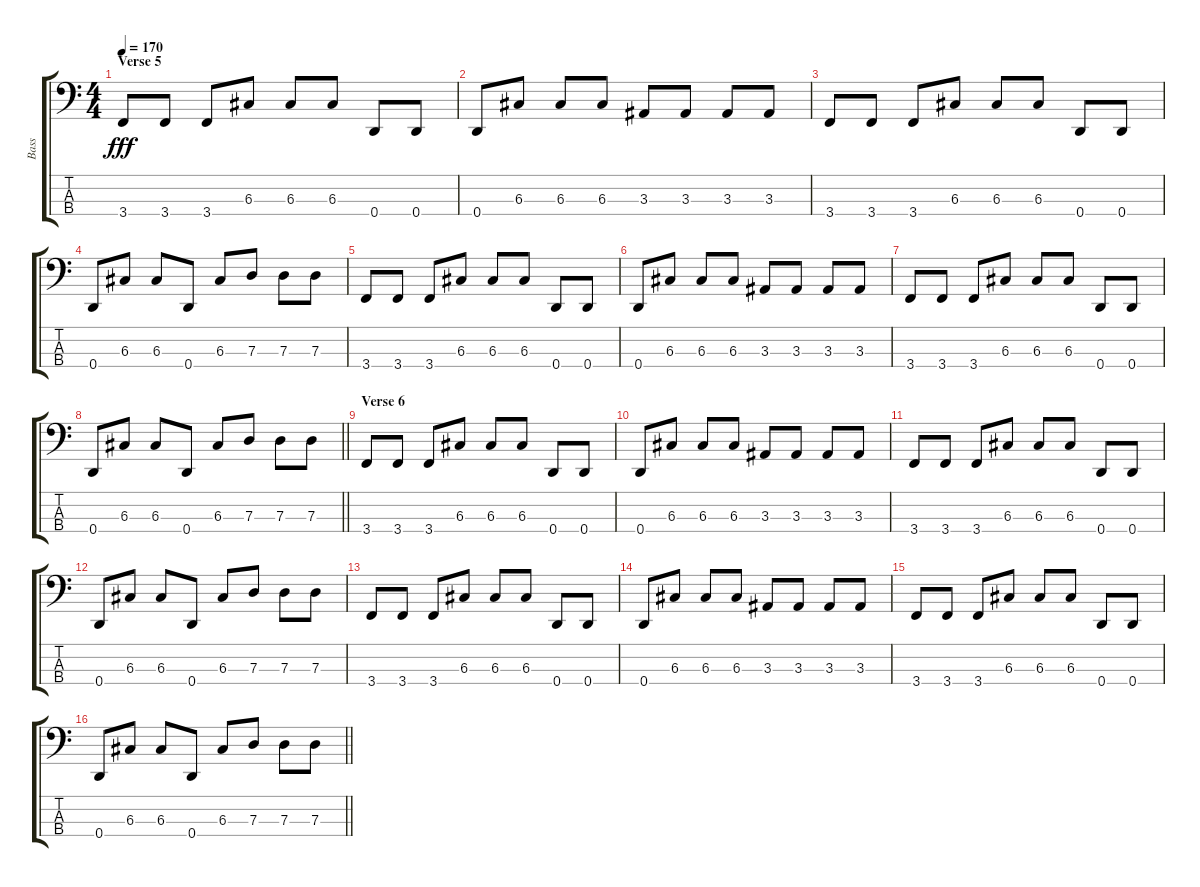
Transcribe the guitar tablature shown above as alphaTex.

\track ("Bass" "Bass") {instrument electricbassfinger}
\staff {score tabs}
\tuning (F2 C2 G1 D1) {hide}
\ts (4 4)
\section ("" "Verse 5")
\tempo 170
\clef f4
\ks c
3.4.8{dy fff} 3.4.8 3.4.8 6.3.8 6.3.8 6.3.8 0.4.8 0.4.8 |
0.4.8 6.3.8 6.3.8 6.3.8 3.3.8 3.3.8 3.3.8 3.3.8 |
3.4.8 3.4.8 3.4.8 6.3.8 6.3.8 6.3.8 0.4.8 0.4.8 |
0.4.8 6.3.8 6.3.8 0.4.8 6.3.8 7.3.8 7.3.8 7.3.8 |
3.4.8 3.4.8 3.4.8 6.3.8 6.3.8 6.3.8 0.4.8 0.4.8 |
0.4.8 6.3.8 6.3.8 6.3.8 3.3.8 3.3.8 3.3.8 3.3.8 |
3.4.8 3.4.8 3.4.8 6.3.8 6.3.8 6.3.8 0.4.8 0.4.8 |
\barLineRight lightlight
0.4.8 6.3.8 6.3.8 0.4.8 6.3.8 7.3.8 7.3.8 7.3.8 |
\section ("" "Verse 6")
3.4.8 3.4.8 3.4.8 6.3.8 6.3.8 6.3.8 0.4.8 0.4.8 |
0.4.8 6.3.8 6.3.8 6.3.8 3.3.8 3.3.8 3.3.8 3.3.8 |
3.4.8 3.4.8 3.4.8 6.3.8 6.3.8 6.3.8 0.4.8 0.4.8 |
0.4.8 6.3.8 6.3.8 0.4.8 6.3.8 7.3.8 7.3.8 7.3.8 |
3.4.8 3.4.8 3.4.8 6.3.8 6.3.8 6.3.8 0.4.8 0.4.8 |
0.4.8 6.3.8 6.3.8 6.3.8 3.3.8 3.3.8 3.3.8 3.3.8 |
3.4.8 3.4.8 3.4.8 6.3.8 6.3.8 6.3.8 0.4.8 0.4.8 |
\barLineRight lightlight
0.4.8 6.3.8 6.3.8 0.4.8 6.3.8 7.3.8 7.3.8 7.3.8
